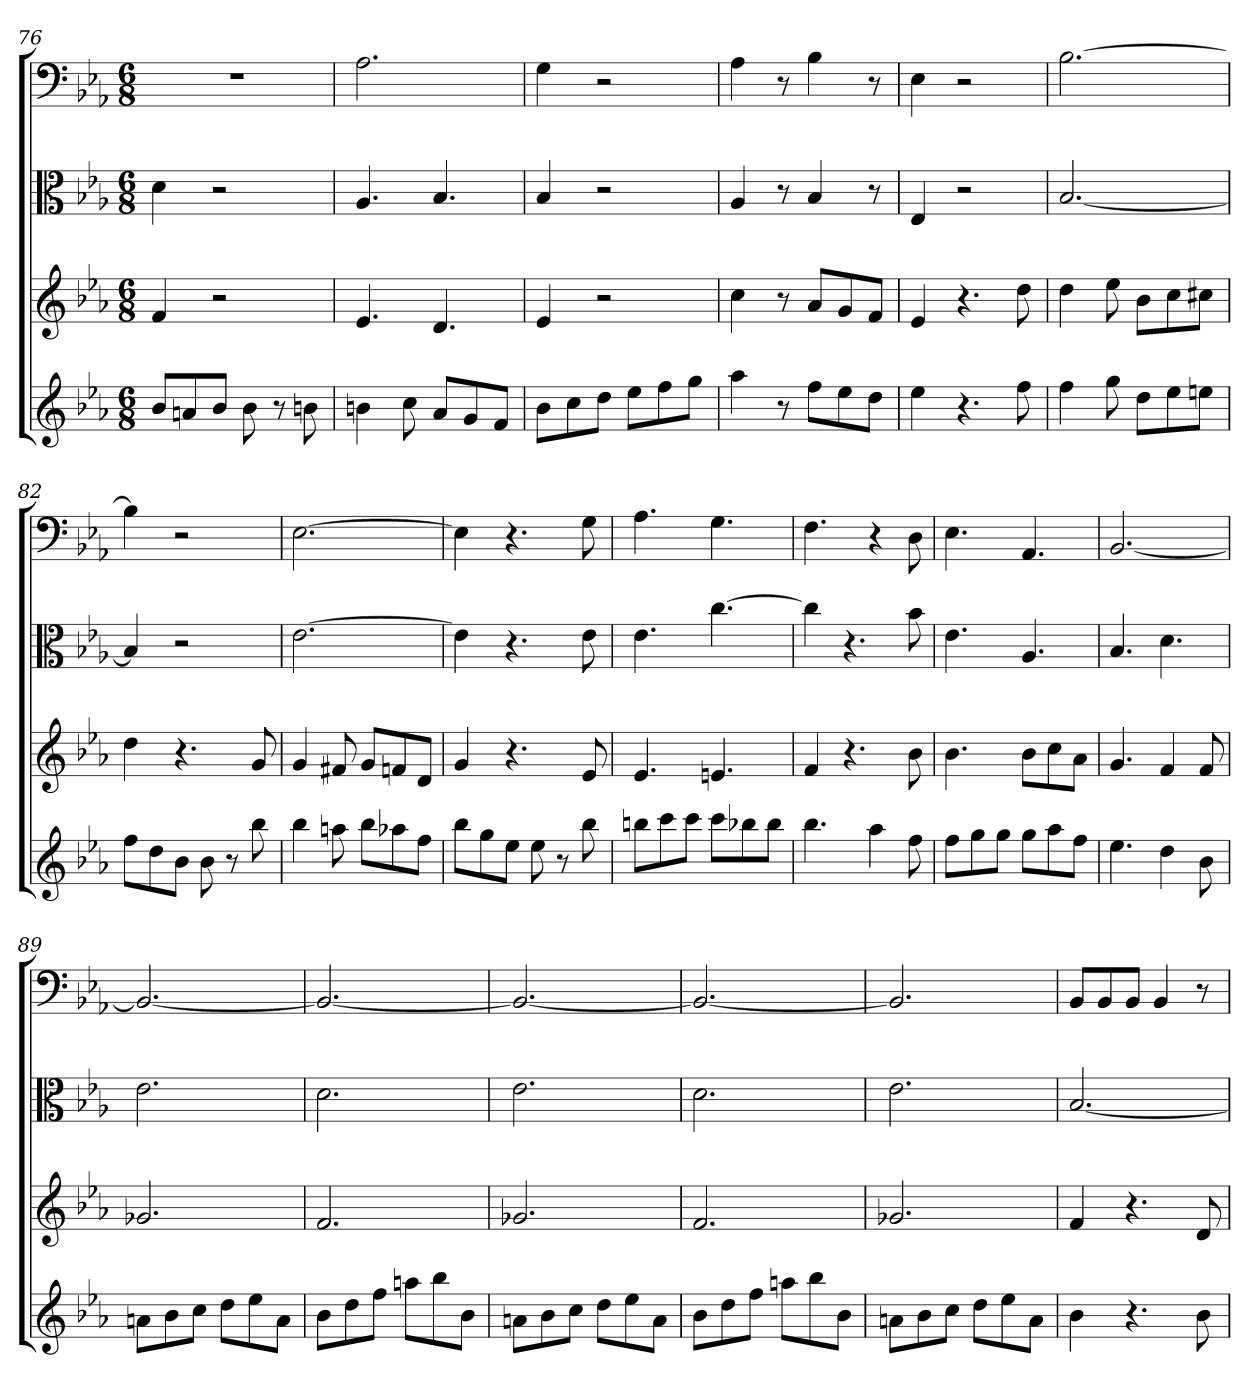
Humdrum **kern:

**kern	**kern	**kern	**kern
*part4	*part3	*part2	*part1
*staff4	*staff3	*staff2	*staff1
*	*	*clefC3	*clefF4
*k[b-e-a-]	*k[b-e-a-]	*k[b-e-a-]	*k[b-e-a-]
*E-:	*E-:	*E-:	*E-:
*M6/8	*M6/8	*M6/8	*M6/8
=76	=76	=76	=76
8b-L	4f	4d	2.r
8an	.	.	.
8b-J	2r	2r	.
8b-	.	.	.
8r	.	.	.
8bn	.	.	.
=77	=77	=77	=77
4bn	4.e-	4.A-	2.A-
8cc	.	.	.
8a-L	4.d	4.B-	.
8g	.	.	.
8fJ	.	.	.
=78	=78	=78	=78
8b-L	4e-	4B-	4G
8cc	.	.	.
8ddJ	2r	2r	2r
8ee-L	.	.	.
8ff	.	.	.
8ggJ	.	.	.
=79	=79	=79	=79
4aa-	4cc	4A-	4A-
8r	8r	8r	8r
8ffL	8a-L	4B-	4B-
8ee-	8g	.	.
8ddJ	8fJ	8r	8r
=80	=80	=80	=80
4ee-	4e-	4E-	4E-
4.r	4.r	2r	2r
8ff	8dd	.	.
=81	=81	=81	=81
4ff	4dd	[2.B-	[2.B-
8gg	8ee-	.	.
8ddL	8b-L	.	.
8ee-	8cc	.	.
8eenJ	8cc#XJ	.	.
=82	=82	=82	=82
8ffL	4dd	4B-]	4B-]
8dd	.	.	.
8b-J	4.r	2r	2r
8b-	.	.	.
8r	.	.	.
8bb-	8g	.	.
=83	=83	=83	=83
4bb-	4g	[2.e-	[2.E-
8aan	8f#X	.	.
8bb-L	8gL	.	.
8aa-X	8fn	.	.
8ffJ	8dJ	.	.
=84	=84	=84	=84
8bb-L	4g	4e-]	4E-]
8gg	.	.	.
8ee-J	4.r	4.r	4.r
8ee-	.	.	.
8r	.	.	.
8bb-	8e-	8e-	8G
=85	=85	=85	=85
8bbnL	4.e-	4.e-	4.A-
8ccc	.	.	.
8cccJ	.	.	.
8cccL	4.en	[4.cc	4.G
8bb-X	.	.	.
8bb-J	.	.	.
=86	=86	=86	=86
4.bb-	4f	4cc]	4.F
.	4.r	4.r	.
4aa-	.	.	4r
8ff	8b-	8b-	8D
=87	=87	=87	=87
8ffL	4.b-	4.e-	4.E-
8gg	.	.	.
8ggJ	.	.	.
8ggL	8b-L	4.A-	4.AA-
8aa-	8cc	.	.
8ffJ	8a-J	.	.
=88	=88	=88	=88
4.ee-	4.g	4.B-	[2.BB-
4dd	4f	4.d	.
8b-	8f	.	.
=89	=89	=89	=89
8anL	2.g-X	2.e-	2.BB-_
8b-	.	.	.
8ccJ	.	.	.
8ddL	.	.	.
8ee-	.	.	.
8aJ	.	.	.
=90	=90	=90	=90
8b-L	2.f	2.d	2.BB-_
8dd	.	.	.
8ffJ	.	.	.
8aanL	.	.	.
8bb-	.	.	.
8b-J	.	.	.
=91	=91	=91	=91
8anL	2.g-X	2.e-	2.BB-_
8b-	.	.	.
8ccJ	.	.	.
8ddL	.	.	.
8ee-	.	.	.
8aJ	.	.	.
=92	=92	=92	=92
8b-L	2.f	2.d	2.BB-_
8dd	.	.	.
8ffJ	.	.	.
8aanL	.	.	.
8bb-	.	.	.
8b-J	.	.	.
=93	=93	=93	=93
8anL	2.g-X	2.e-	2.BB-]
8b-	.	.	.
8ccJ	.	.	.
8ddL	.	.	.
8ee-	.	.	.
8aJ	.	.	.
=94	=94	=94	=94
4b-	4f	[2.B-	8BB-/L
.	.	.	8BB-/
4.r	4.r	.	8BB-/J
.	.	.	4BB-
8b-	8d	.	8r
=	=	=	=
*-	*-	*-	*-
